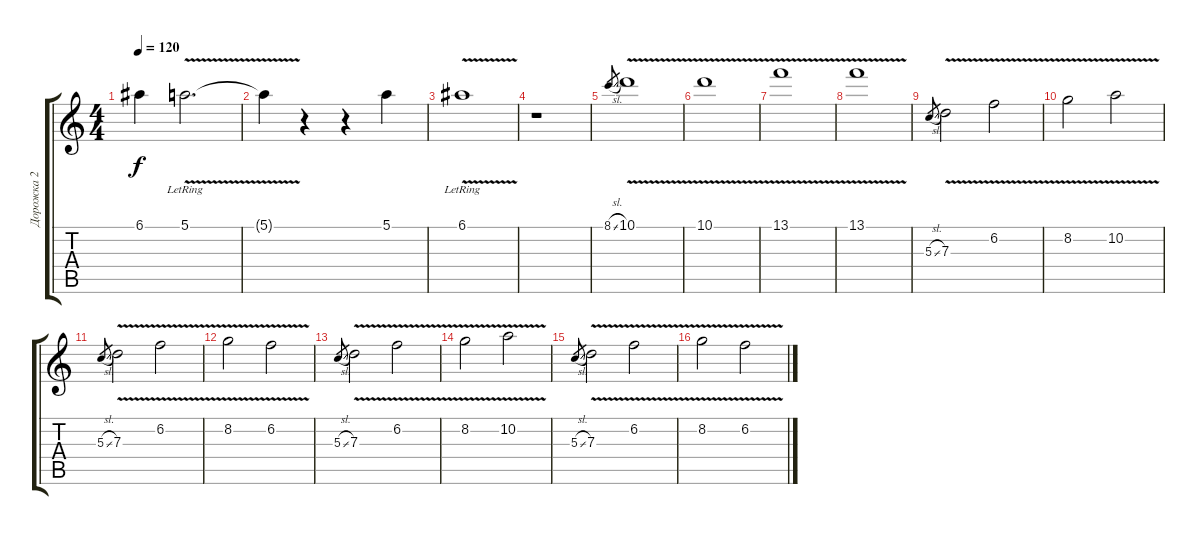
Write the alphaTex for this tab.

\track ("Дорожка 2" "Дорожка 2") {instrument acousticguitarsteel}
\staff {score tabs}
\tuning (E4 B3 G3 D3 A2 E2) {hide}
\ts (4 4)
\tempo 120
\clef g2
\ks c
6.1{t}.4{dy f} 5.1{v lr}.2{d} |
5.1{t}.4 r.4 r.4 5.1.4 |
6.1{v lr}.1 |
r.1 |
8.1{sl}.8{gr} 10.1{v}.1 |
10.1{v}.1 |
13.1{v}.1 |
13.1{v}.1 |
5.3{sl}.8{gr} 7.3{v}.2 6.2{v}.2 |
8.2{v}.2 10.2{v}.2 |
5.3{sl}.8{gr} 7.3{v}.2 6.2{v}.2 |
8.2{v}.2 6.2{v}.2 |
5.3{sl}.8{gr} 7.3{v}.2 6.2{v}.2 |
8.2{v}.2 10.2{v}.2 |
5.3{sl}.8{gr} 7.3{v}.2 6.2{v}.2 |
8.2{v}.2 6.2{v}.2
